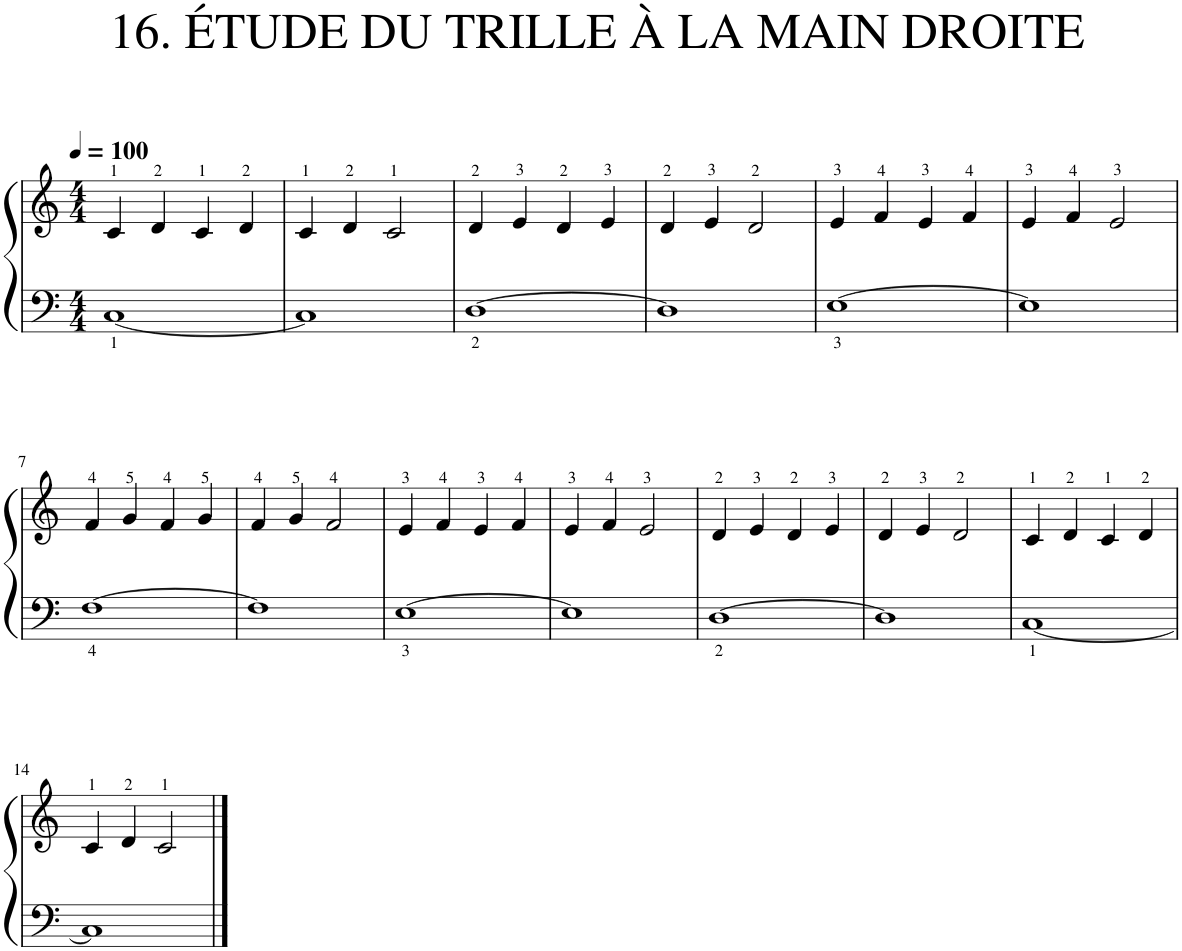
**kern	**kern
*part1	*part1
*staff2	*staff1
*I"Piano	*
*I'Pno.	*
*clefF4	*clefG2
*k[]	*k[]
*M4/4	*M4/4
*MM100	*MM100
=1	=1
[1C	4c/
.	4d/
.	4c/
.	4d/
=2	=2
1C]	4c/
.	4d/
.	2c/
=3	=3
[1D	4d/
.	4e/
.	4d/
.	4e/
=4	=4
1D]	4d/
.	4e/
.	2d/
=5	=5
[1E	4e/
.	4f/
.	4e/
.	4f/
=6	=6
1E]	4e/
.	4f/
.	2e/
!!LO:LB:g=z
=7	=7
[1F	4f/
.	4g/
.	4f/
.	4g/
=8	=8
1F]	4f/
.	4g/
.	2f/
=9	=9
[1E	4e/
.	4f/
.	4e/
.	4f/
=10	=10
1E]	4e/
.	4f/
.	2e/
=11	=11
[1D	4d/
.	4e/
.	4d/
.	4e/
=12	=12
1D]	4d/
.	4e/
.	2d/
=13	=13
[1C	4c/
.	4d/
.	4c/
.	4d/
!!LO:LB:g=z
=14	=14
1C]	4c/
.	4d/
.	2c/
==	==
*-	*-
